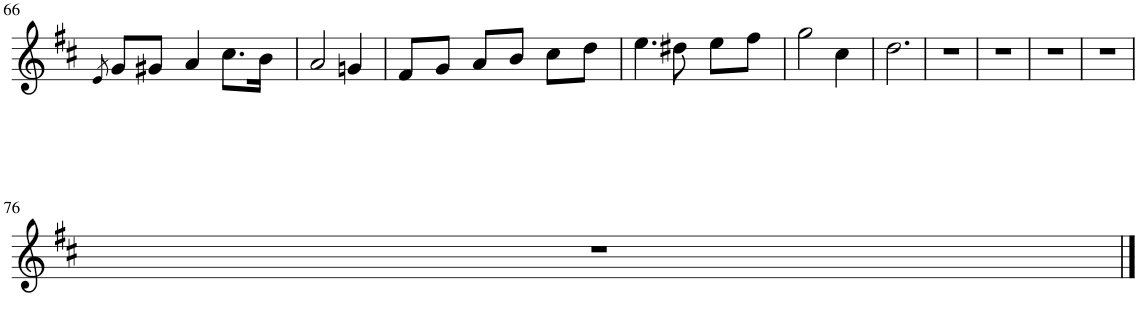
**kern
*part1
*staff1
*I"Piano
*I'Pno
!!LO:PB:g=z
*clefG2
*k[f#c#]
*M3/4
=66
8qe/
8g/L
8g#X/J
4a/
8.cc#\L
16b\Jk
=67
2a/
4gn/
=68
8f#/L
8g/J
8a/L
8b/J
8cc#\L
8dd\J
=69
4.ee\
8dd#X\
8ee\L
8ff#\J
=70
2gg\
4cc#\
=71
2.dd\
=72
2.r
=73
2.r
=74
2.r
=75
2.r
!!LO:LB:g=z
=76
2.r
==
*-
